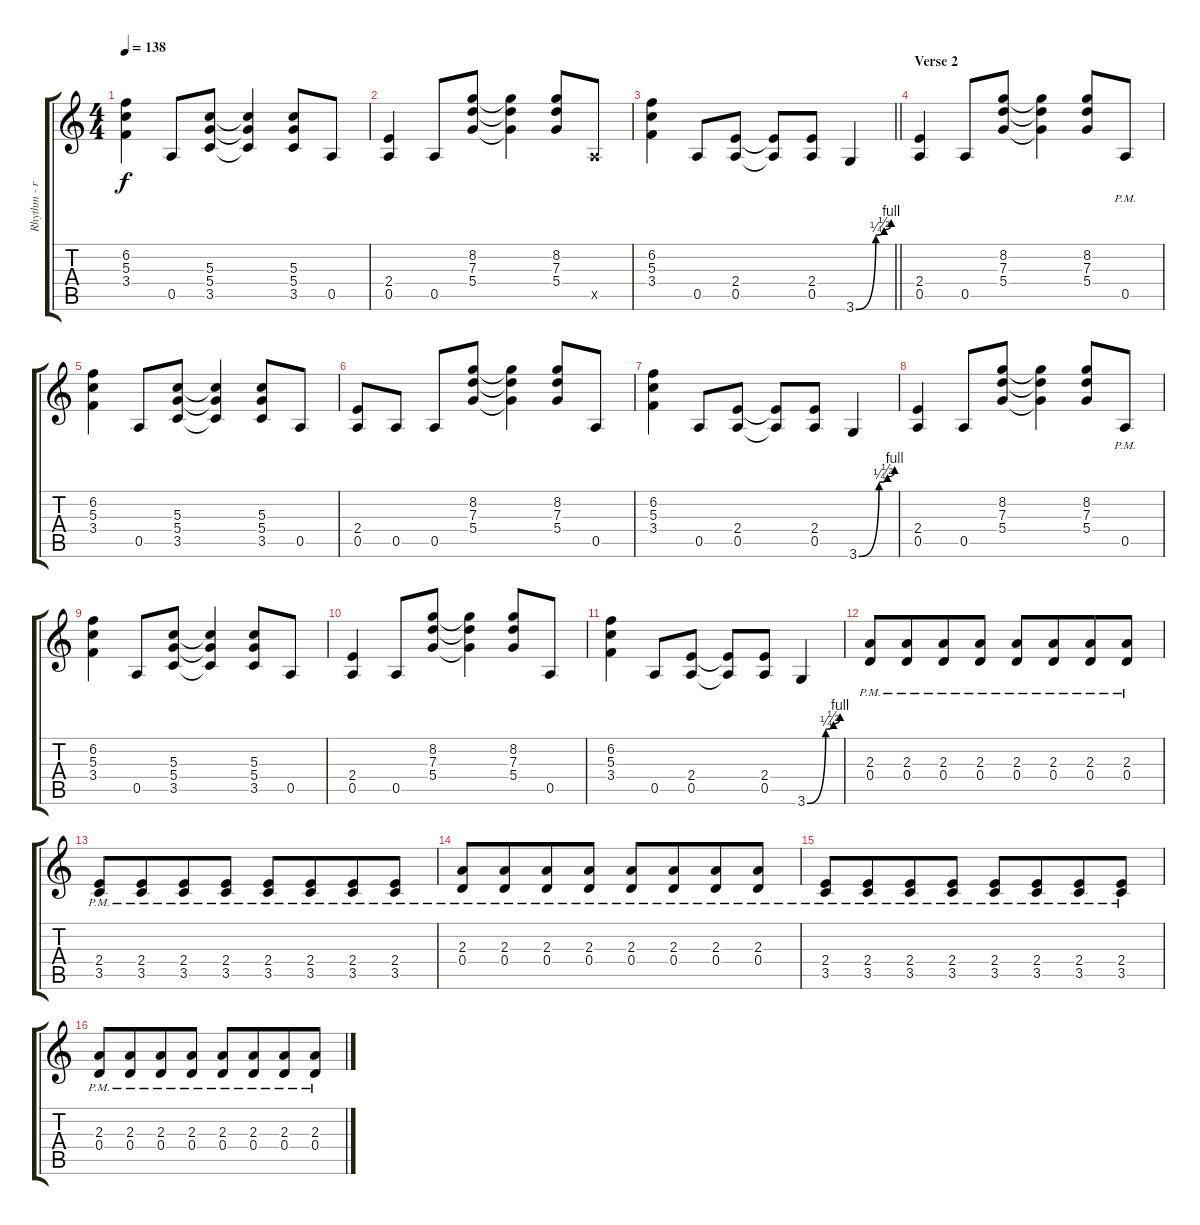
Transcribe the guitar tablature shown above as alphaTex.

\track ("Rhythm - right" "Rhythm - r") {instrument distortionguitar}
\staff {score tabs}
\tuning (E4 B3 G3 D3 A2 E2) {hide}
\ts (4 4)
\tempo 138
\clef g2
\ks c
(6.2 5.3 3.4).4{dy f} 0.5.8 (5.3 5.4 3.5).8 (5.3{t} 5.4{t} 3.5{t}).4 (5.3 5.4 3.5).8 0.5.8 |
(2.4 0.5).4 0.5.8 (8.2 7.3 5.4).8 (8.2{t} 7.3{t} 5.4{t}).4 (8.2 7.3 5.4).8 0.5{x}.8 |
\barLineRight lightlight
(6.2 5.3 3.4).4 0.5.8 (2.4 0.5).8 (2.4{t} 0.5{t}).8 (2.4 0.5).8 3.6{be (custom 0 0 34 1 48 2 60 4)}.4 |
\section ("" "Verse 2")
(2.4 0.5).4 0.5.8 (8.2 7.3 5.4).8 (8.2{t} 7.3{t} 5.4{t}).4 (8.2 7.3 5.4).8 0.5{pm}.8 |
(6.2 5.3 3.4).4 0.5.8 (5.3 5.4 3.5).8 (5.3{t} 5.4{t} 3.5{t}).4 (5.3 5.4 3.5).8 0.5.8 |
(2.4 0.5).8 0.5.8 0.5.8 (8.2 7.3 5.4).8 (8.2{t} 7.3{t} 5.4{t}).4 (8.2 7.3 5.4).8 0.5.8 |
(6.2 5.3 3.4).4 0.5.8 (2.4 0.5).8 (2.4{t} 0.5{t}).8 (2.4 0.5).8 3.6{be (custom 0 0 34 1 48 2 60 4)}.4 |
(2.4 0.5).4 0.5.8 (8.2 7.3 5.4).8 (8.2{t} 7.3{t} 5.4{t}).4 (8.2 7.3 5.4).8 0.5{pm}.8 |
(6.2 5.3 3.4).4 0.5.8 (5.3 5.4 3.5).8 (5.3{t} 5.4{t} 3.5{t}).4 (5.3 5.4 3.5).8 0.5.8 |
(2.4 0.5).4 0.5.8 (8.2 7.3 5.4).8 (8.2{t} 7.3{t} 5.4{t}).4 (8.2 7.3 5.4).8 0.5.8 |
(6.2 5.3 3.4).4 0.5.8 (2.4 0.5).8 (2.4{t} 0.5{t}).8 (2.4 0.5).8 3.6{be (custom 0 0 34 1 48 2 60 4)}.4 |
(2.3{pm} 0.4{pm}).8 (2.3{pm} 0.4{pm}).8{beam merge} (2.3{pm} 0.4{pm}).8 (2.3{pm} 0.4{pm}).8 (2.3{pm} 0.4{pm}).8 (2.3{pm} 0.4{pm}).8{beam merge} (2.3{pm} 0.4{pm}).8 (2.3{pm} 0.4{pm}).8 |
(2.4{pm} 3.5{pm}).8 (2.4{pm} 3.5{pm}).8{beam merge} (2.4{pm} 3.5{pm}).8 (2.4{pm} 3.5{pm}).8 (2.4{pm} 3.5{pm}).8 (2.4{pm} 3.5{pm}).8{beam merge} (2.4{pm} 3.5{pm}).8 (2.4{pm} 3.5{pm}).8 |
(2.3{pm} 0.4{pm}).8 (2.3{pm} 0.4{pm}).8{beam merge} (2.3{pm} 0.4{pm}).8 (2.3{pm} 0.4{pm}).8 (2.3{pm} 0.4{pm}).8 (2.3{pm} 0.4{pm}).8{beam merge} (2.3{pm} 0.4{pm}).8 (2.3{pm} 0.4{pm}).8 |
(2.4{pm} 3.5{pm}).8 (2.4{pm} 3.5{pm}).8{beam merge} (2.4{pm} 3.5{pm}).8 (2.4{pm} 3.5{pm}).8 (2.4{pm} 3.5{pm}).8 (2.4{pm} 3.5{pm}).8{beam merge} (2.4{pm} 3.5{pm}).8 (2.4{pm} 3.5{pm}).8 |
(2.3{pm} 0.4{pm}).8 (2.3{pm} 0.4{pm}).8{beam merge} (2.3{pm} 0.4{pm}).8 (2.3{pm} 0.4{pm}).8 (2.3{pm} 0.4{pm}).8 (2.3{pm} 0.4{pm}).8{beam merge} (2.3{pm} 0.4{pm}).8 (2.3{pm} 0.4{pm}).8
